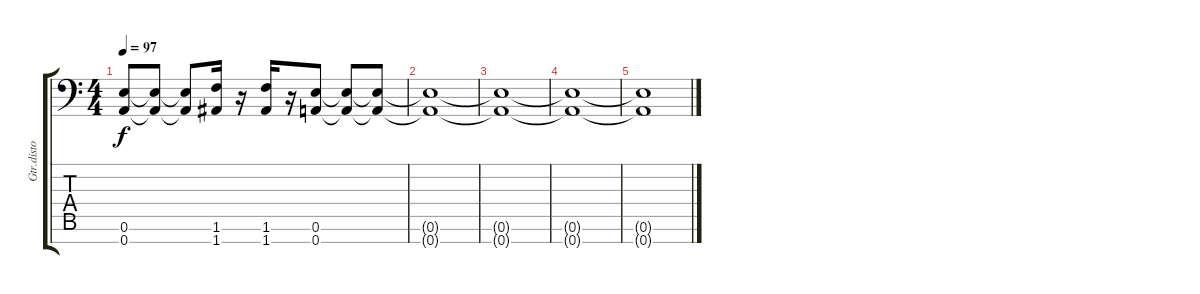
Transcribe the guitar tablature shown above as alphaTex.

\track ("Gtr.disto (Ben)" "Gtr.disto ") {instrument distortionguitar}
\staff {score tabs}
\tuning (E4 B3 G3 D3 A2 E2 A1) {hide}
\ts (4 4)
\tempo 97
\clef f4
\ks c
(0.6 0.7).8{dy f} (0.6{t} 0.7{t}).8 (0.6{t} 0.7{t}).8 (1.6 1.7).16 r.16 (1.6 1.7).16 r.16 (0.6 0.7).8 (0.6{t} 0.7{t}).8 (0.6{t} 0.7{t}).8 |
(0.6{t} 0.7{t}).1{volume 0} |
(0.6{t} 0.7{t}).1 |
(0.6{t} 0.7{t}).1 |
\section ("" "")
(0.6{t} 0.7{t}).1
